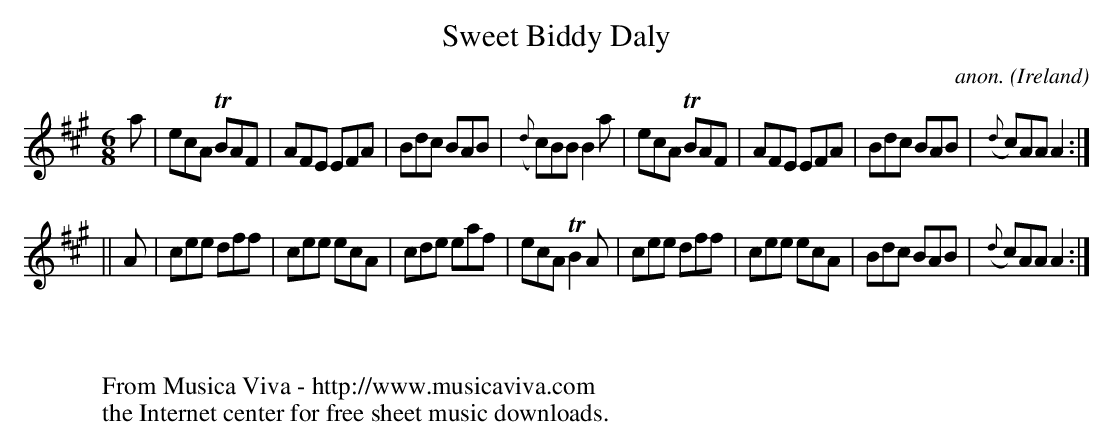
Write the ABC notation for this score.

X:1
T:Sweet Biddy Daly
C:anon.
O:Ireland
m:Tn = (3n/o/n/
m:Tn2 = (3n/o/n/ m/n/
M:6/8
L:1/8
K:A
a|ecA TBAF|AFE EFA|Bdc BAB|({d}c)BB B2a|ecA TBAF|AFE EFA|Bdc BAB|({d}c)AA A2:|
||A|cee dff|cee ecA|cde eaf|ecA TB2A|cee dff|cee ecA|Bdc BAB|({d}c)AA A2:|
W:
W:
W: From Musica Viva - http://www.musicaviva.com
W: the Internet center for free sheet music downloads.
